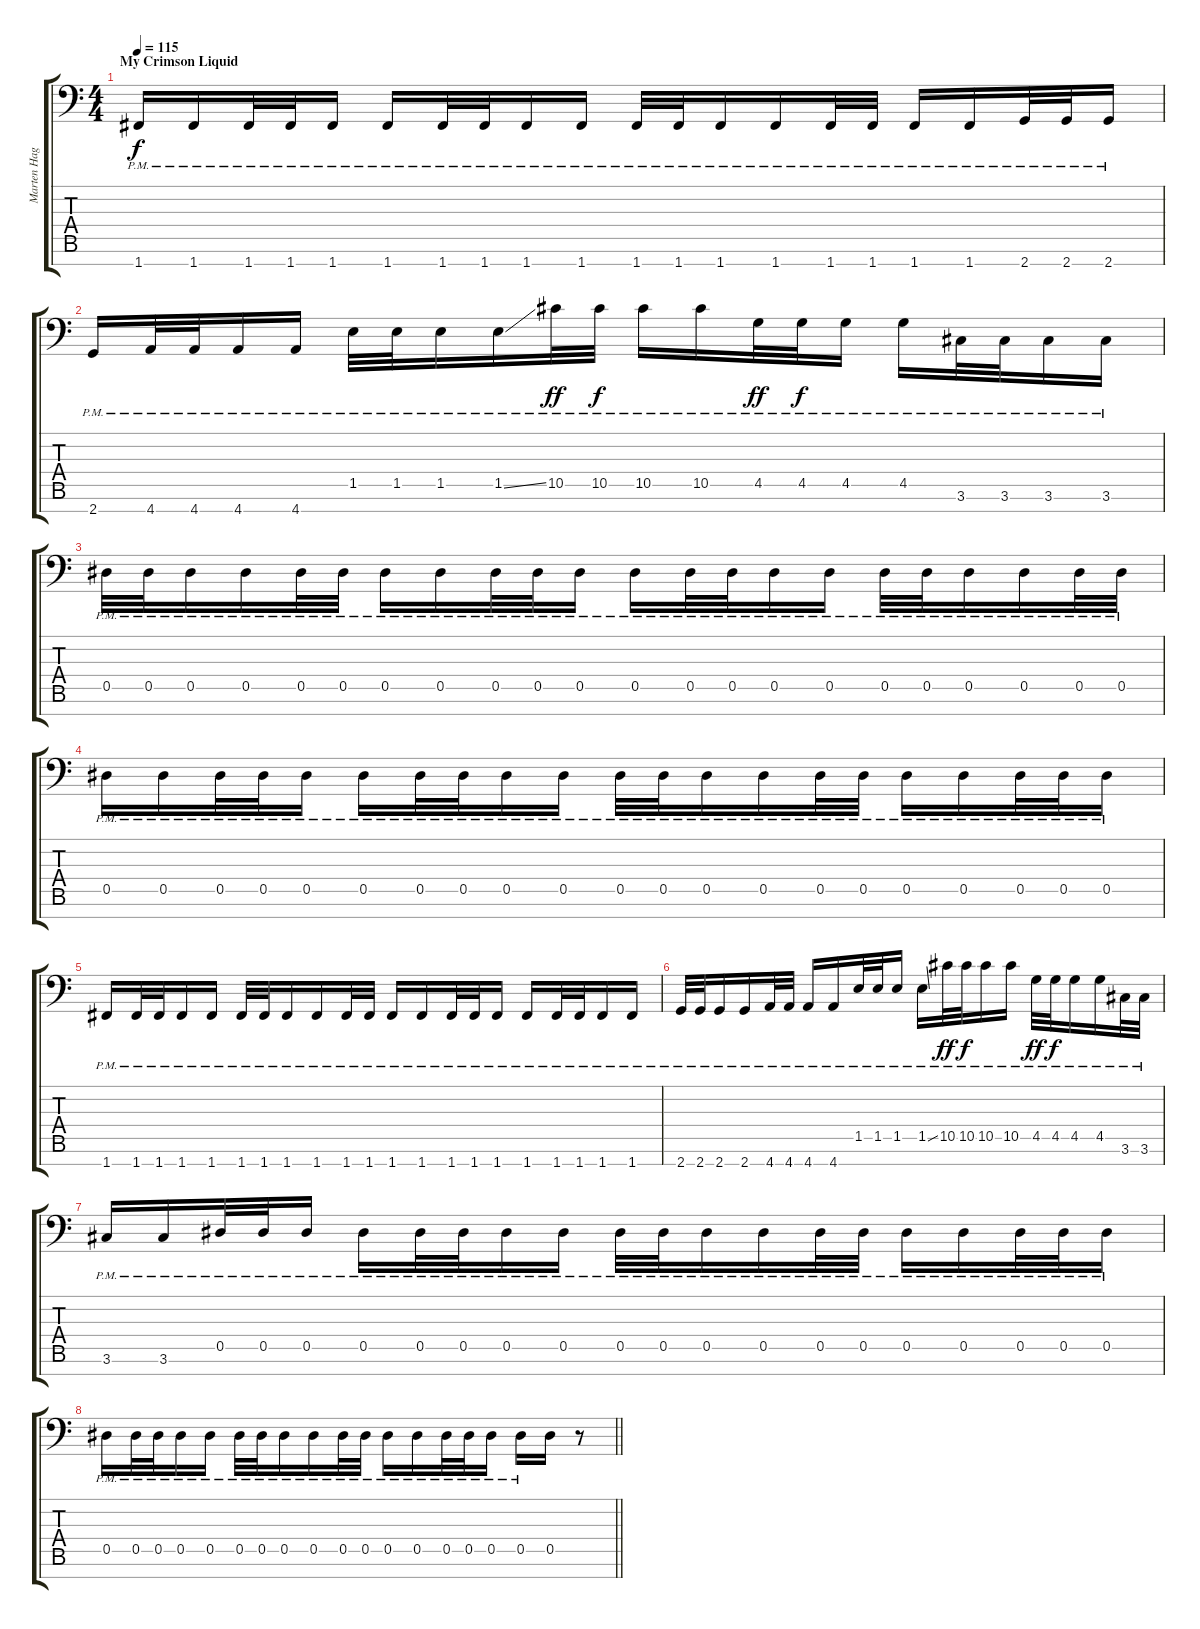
\track ("Marten Hagstrom (Guitar 2)" "Marten Hag") {instrument overdrivenguitar}
\staff {score tabs}
\tuning (Bb3 F3 Db3 Ab2 Eb2 Bb1 F1) {hide}
\ts (4 4)
\section ("" "My Crimson Liquid")
\tempo 115
\clef f4
\ks c
1.7{pm}.16{dy f} 1.7{pm}.16 1.7{pm}.32 1.7{pm}.32 1.7{pm}.16 1.7{pm}.16 1.7{pm}.32 1.7{pm}.32 1.7{pm}.16 1.7{pm}.16 1.7{pm}.32 1.7{pm}.32 1.7{pm}.16 1.7{pm}.16 1.7{pm}.32 1.7{pm}.32 1.7{pm}.16 1.7{pm}.16 2.7{pm}.32 2.7{pm}.32 2.7{pm}.16 |
2.7{pm}.16 4.7{pm}.32 4.7{pm}.32 4.7{pm}.16 4.7{pm}.16 1.5{pm}.32 1.5{pm}.32 1.5{pm}.16 1.5{ss pm}.16 10.5{pm}.32{dy ff} 10.5{pm}.32{dy f} 10.5{pm}.16 10.5{pm}.16 4.5{pm}.32{dy ff} 4.5{pm}.32{dy f} 4.5{pm}.16 4.5{pm}.16 3.6{pm}.32 3.6{pm}.32 3.6{pm}.16 3.6{pm}.16 |
0.5{pm}.32 0.5{pm}.32 0.5{pm}.16 0.5{pm}.16 0.5{pm}.32 0.5{pm}.32 0.5{pm}.16 0.5{pm}.16 0.5{pm}.32 0.5{pm}.32 0.5{pm}.16 0.5{pm}.16 0.5{pm}.32 0.5{pm}.32 0.5{pm}.16 0.5{pm}.16 0.5{pm}.32 0.5{pm}.32 0.5{pm}.16 0.5{pm}.16 0.5{pm}.32 0.5{pm}.32 |
0.5{pm}.16 0.5{pm}.16 0.5{pm}.32 0.5{pm}.32 0.5{pm}.16 0.5{pm}.16 0.5{pm}.32 0.5{pm}.32 0.5{pm}.16 0.5{pm}.16 0.5{pm}.32 0.5{pm}.32 0.5{pm}.16 0.5{pm}.16 0.5{pm}.32 0.5{pm}.32 0.5{pm}.16 0.5{pm}.16 0.5{pm}.32 0.5{pm}.32 0.5{pm}.16 |
1.7{pm}.16 1.7{pm}.32 1.7{pm}.32 1.7{pm}.16 1.7{pm}.16 1.7{pm}.32 1.7{pm}.32 1.7{pm}.16 1.7{pm}.16 1.7{pm}.32 1.7{pm}.32 1.7{pm}.16 1.7{pm}.16 1.7{pm}.32 1.7{pm}.32 1.7{pm}.16 1.7{pm}.16 1.7{pm}.32 1.7{pm}.32 1.7{pm}.16 1.7{pm}.16 |
2.7{pm}.32 2.7{pm}.32 2.7{pm}.16 2.7{pm}.16 4.7{pm}.32 4.7{pm}.32 4.7{pm}.16 4.7{pm}.16 1.5{pm}.32 1.5{pm}.32 1.5{pm}.16 1.5{ss pm}.16 10.5{pm}.32{dy ff} 10.5{pm}.32{dy f} 10.5{pm}.16 10.5{pm}.16 4.5{pm}.32{dy ff} 4.5{pm}.32{dy f} 4.5{pm}.16 4.5{pm}.16 3.6{pm}.32 3.6{pm}.32 |
3.6{pm}.16 3.6{pm}.16 0.5{pm}.32 0.5{pm}.32 0.5{pm}.16 0.5{pm}.16 0.5{pm}.32 0.5{pm}.32 0.5{pm}.16 0.5{pm}.16 0.5{pm}.32 0.5{pm}.32 0.5{pm}.16 0.5{pm}.16 0.5{pm}.32 0.5{pm}.32 0.5{pm}.16 0.5{pm}.16 0.5{pm}.32 0.5{pm}.32 0.5{pm}.16 |
\barLineRight lightlight
0.5{pm}.16 0.5{pm}.32 0.5{pm}.32 0.5{pm}.16 0.5{pm}.16 0.5{pm}.32 0.5{pm}.32 0.5{pm}.16 0.5{pm}.16 0.5{pm}.32 0.5{pm}.32 0.5{pm}.16 0.5{pm}.16 0.5{pm}.32 0.5{pm}.32 0.5{pm}.16 0.5{pm}.16 0.5.16 r.8
